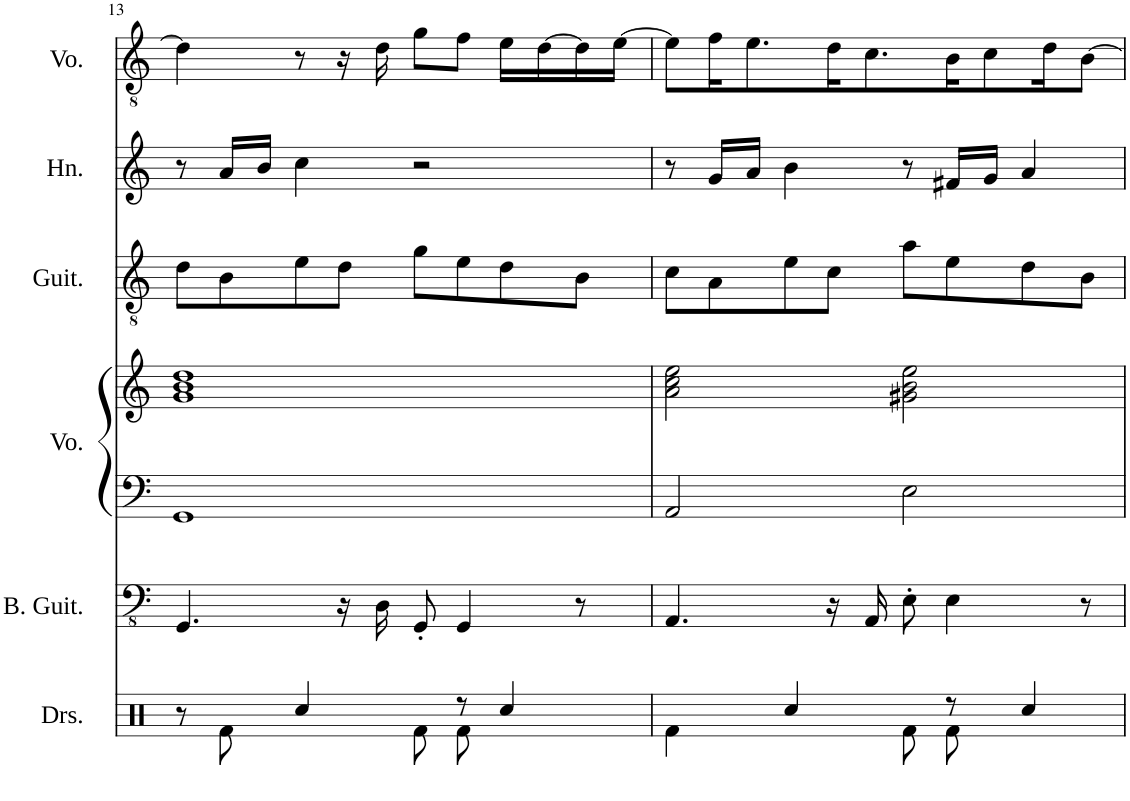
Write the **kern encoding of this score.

**kern	**kern	**kern	**kern	**kern	**kern	**kern
*part6	*part5	*part4	*part4	*part3	*part2	*part1
*staff7	*staff6	*staff5	*staff4	*staff3	*staff2	*staff1
*I"Drumset	*I"Bass Guitar	*I"Voice	*	*I"Guitar	*I"Horn	*I"Voice
*I'Drs.	*I'B. Guit.	*I'Vo.	*	*I'Guit.	*I'Hn.	*I'Vo.
!!LO:PB:g=z
*clefX	*clefFv4	*clefF4	*clefG2	*clefGv2	*clefG2	*clefGv2
*	*	*	*	*	*Trd4c7	*
*k[]	*k[]	*k[]	*k[]	*k[]	*k[]	*k[]
*M4/4	*M4/4	*M4/4	*M4/4	*M4/4	*M4/4	*M4/4
=13	=13	=13	=13	=13	=13	=13
*^	*	*	*	*	*	*
8r	8ryy	4.GGG/	1GG	1g 1b 1dd	8d\L	8r	4d\]
*v	*v	*	*	*	*	*	*
8Rf\	.	.	.	8B\	16a/LL	.
.	.	.	.	.	16b/JJ	.
4Rcc/	.	.	.	8e\	4cc\	8r
.	16r	.	.	8d\J	.	16r
.	16DD\	.	.	.	.	16d\
8Rf\	8GGG'/	.	.	8g\L	2r	8g\L
*^	*	*	*	*	*	*
8r	8Rf\	4GGG/	.	.	8e\	.	8f\J
4Rcc/	4ryy	.	.	.	8d\	.	16e\LL
.	.	.	.	.	.	.	[16d\
.	.	8r	.	.	8B\J	.	16d\]
.	.	.	.	.	.	.	[16e\JJ
=14	=14	=14	=14	=14	=14	=14	=14
4Rf\	8ryy	4.AAA/	2AA/	2a\ 2cc\ 2ee\	8c\L	8r	8e\L]
*v	*v	*	*	*	*	*	*
.	.	.	.	8A\	16g/LL	16f\K
.	.	.	.	.	16a/JJ	8.e\
4Rcc/	.	.	.	8e\	4b\	.
.	16r	.	.	8c\J	.	16d\K
.	16AAA/	.	.	.	.	8.c\
8Rf\	8EE'\	2E\	2g#X\ 2b\ 2ee\	8a\L	8r	.
*^	*	*	*	*	*	*
8r	8Rf\	4EE\	.	.	8e\	16f#X/LL	16B\K
.	.	.	.	.	.	16g/JJ	8c\
4Rcc/	4ryy	.	.	.	8d\	4a/	.
.	.	.	.	.	.	.	16d\K
.	.	8r	.	.	8B\J	.	[8B\J
*v	*v	*	*	*	*	*	*
=	=	=	=	=	=	=
*-	*-	*-	*-	*-	*-	*-
